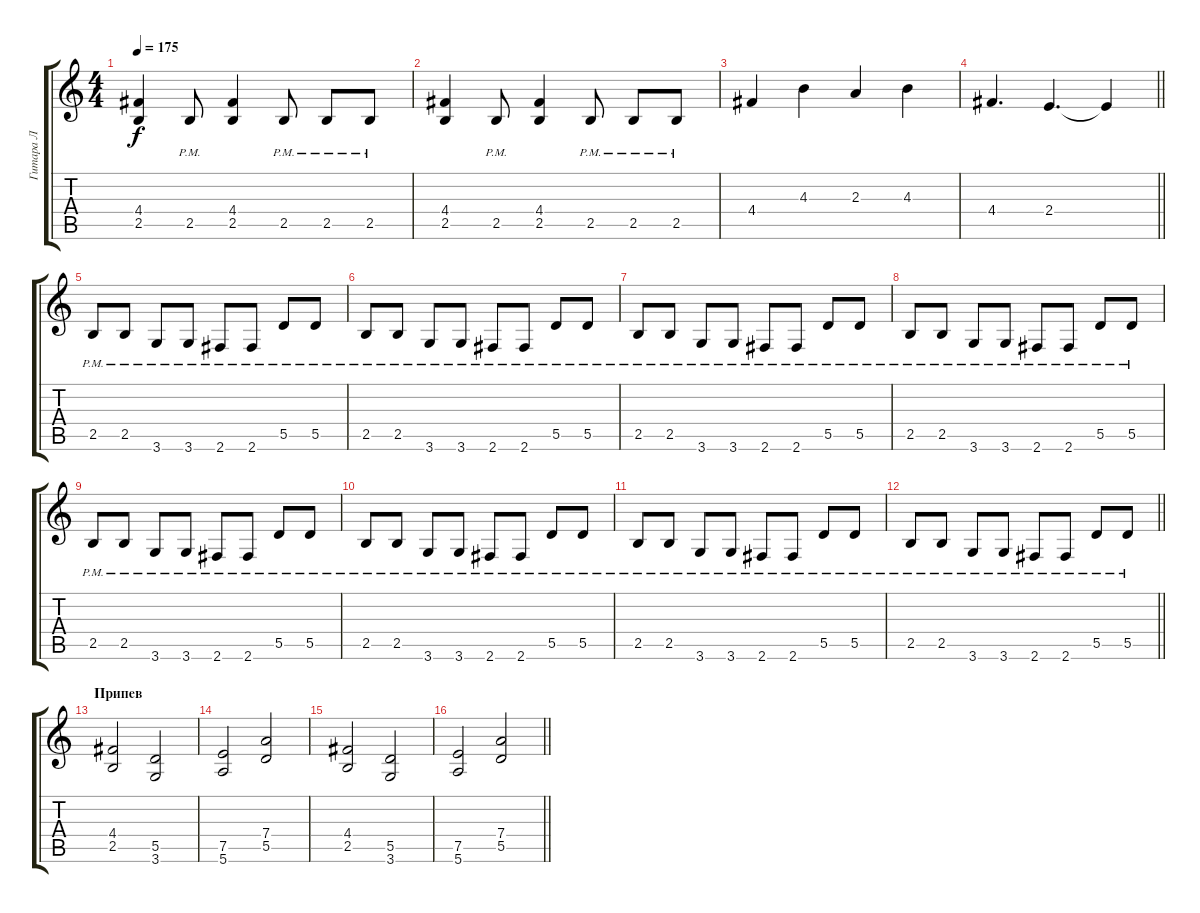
\track ("Гитара Л" "Гитара Л") {instrument distortionguitar}
\staff {score tabs}
\tuning (E4 B3 G3 D3 A2 E2) {hide}
\ts (4 4)
\tempo 175
\clef g2
\ks c
(4.4 2.5).4{dy f} 2.5{pm}.8 (4.4 2.5).4 2.5{pm}.8 2.5{pm}.8 2.5{pm}.8 |
(4.4 2.5).4 2.5{pm}.8 (4.4 2.5).4 2.5{pm}.8 2.5{pm}.8 2.5{pm}.8 |
4.4.4 4.3.4 2.3.4 4.3.4 |
\barLineRight lightlight
4.4.4{d} 2.4.4{d} 2.4{t}.4 |
\section ("" " ")
2.5{pm}.8 2.5{pm}.8 3.6{pm}.8 3.6{pm}.8 2.6{pm}.8 2.6{pm}.8 5.5{pm}.8 5.5{pm}.8 |
2.5{pm}.8 2.5{pm}.8 3.6{pm}.8 3.6{pm}.8 2.6{pm}.8 2.6{pm}.8 5.5{pm}.8 5.5{pm}.8 |
2.5{pm}.8 2.5{pm}.8 3.6{pm}.8 3.6{pm}.8 2.6{pm}.8 2.6{pm}.8 5.5{pm}.8 5.5{pm}.8 |
2.5{pm}.8 2.5{pm}.8 3.6{pm}.8 3.6{pm}.8 2.6{pm}.8 2.6{pm}.8 5.5{pm}.8 5.5{pm}.8 |
2.5{pm}.8 2.5{pm}.8 3.6{pm}.8 3.6{pm}.8 2.6{pm}.8 2.6{pm}.8 5.5{pm}.8 5.5{pm}.8 |
2.5{pm}.8 2.5{pm}.8 3.6{pm}.8 3.6{pm}.8 2.6{pm}.8 2.6{pm}.8 5.5{pm}.8 5.5{pm}.8 |
2.5{pm}.8 2.5{pm}.8 3.6{pm}.8 3.6{pm}.8 2.6{pm}.8 2.6{pm}.8 5.5{pm}.8 5.5{pm}.8 |
\barLineRight lightlight
2.5{pm}.8 2.5{pm}.8 3.6{pm}.8 3.6{pm}.8 2.6{pm}.8 2.6{pm}.8 5.5{pm}.8 5.5{pm}.8 |
\section ("" "Припев")
(4.4 2.5).2 (5.5 3.6).2 |
(7.5 5.6).2 (7.4 5.5).2 |
(4.4 2.5).2 (5.5 3.6).2 |
\barLineRight lightlight
(7.5 5.6).2 (7.4 5.5).2
